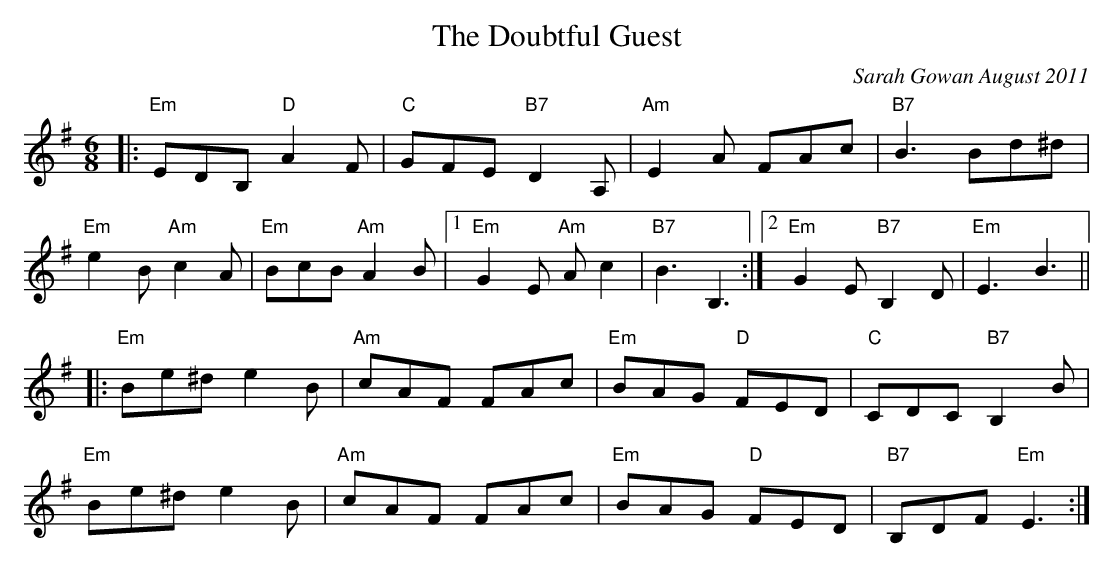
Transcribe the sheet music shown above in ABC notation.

X:1
T:Doubtful Guest, The
C:Sarah Gowan August 2011
M:6/8
L:1/8
K:Em
|:"Em"EDB, "D"A2F|"C" GFE"B7"D2 A,|"Am"E2A FAc|"B7"B3 Bd^d|
"Em"e2B "Am"c2A |"Em" BcB "Am"A2 B|1"Em"G2E "Am"Ac2 |"B7"B3B,3:|2"Em "G2E "B7"B,2D|"Em"E3 B3||
|:"Em"Be^d e2B |"Am"cAF FAc |"Em"BAG "D"FED |"C"CDC "B7"B,2 B|
"Em"Be^d e2B |"Am"cAF FAc |"Em"BAG "D"FED| "B7"B,DF "Em"E3:|
